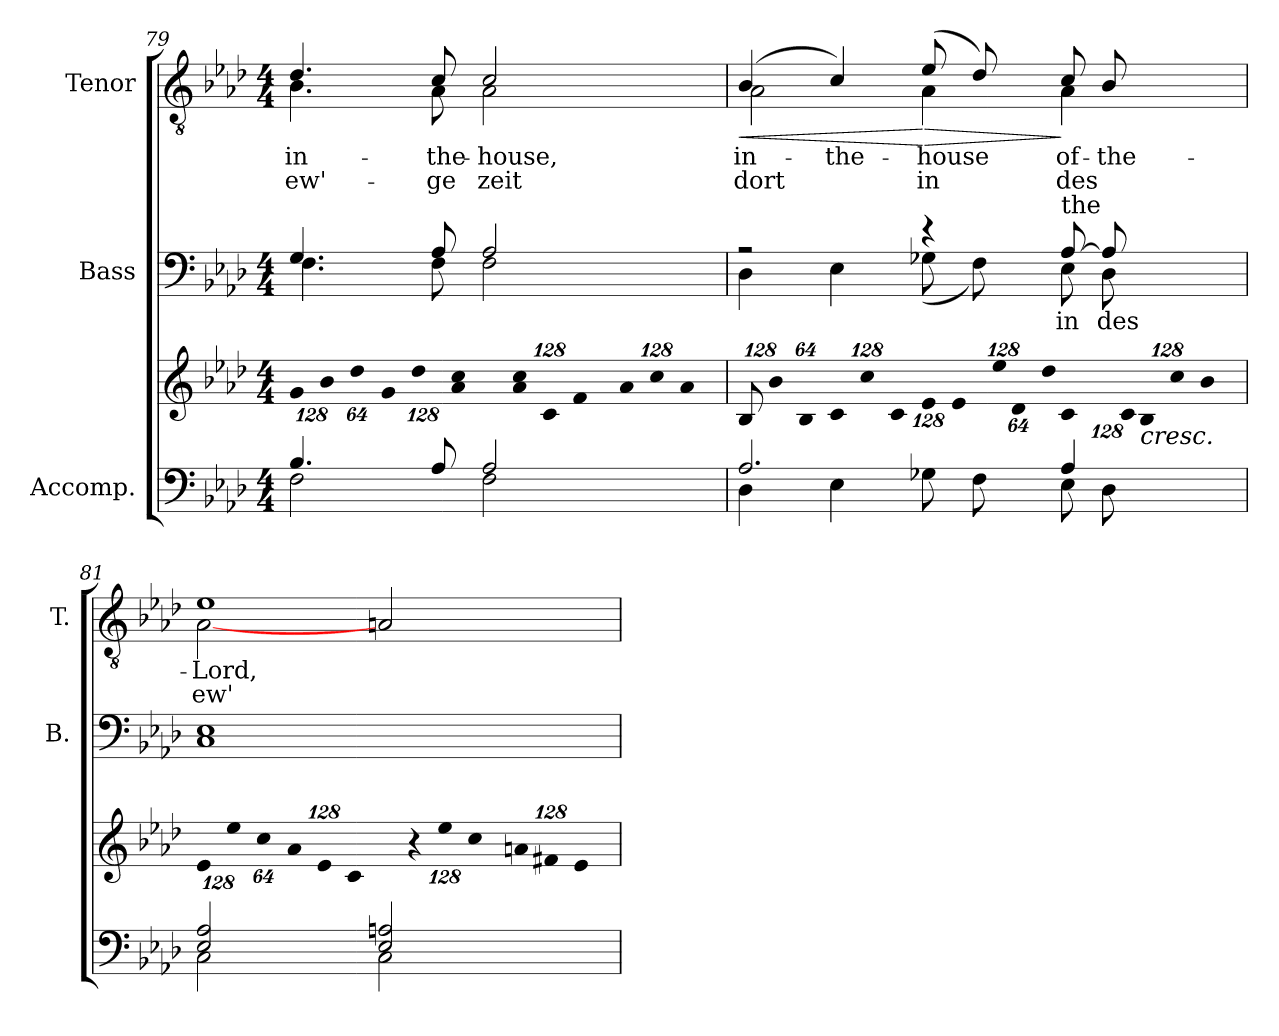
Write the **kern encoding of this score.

**kern	**kern	**dynam	**kern	**text	**kern	**text	**text	**dynam
*part3	*part3	*part3	*part2	*part2	*part1	*part1	*part1	*part1
*staff4	*staff3	*staff3/4	*staff2	*staff2	*staff1	*staff1	*staff1	*staff1
*I"Accomp.	*	*	*I"Bass	*	*I"Tenor	*	*	*
*	*	*	*I'B.	*	*I'T.	*	*	*
*clefF4	*clefG2	*	*clefF4	*	*clefGv2	*	*	*
*	*	*	*	*	*ITrd7c12	*	*	*
*k[b-e-a-d-]	*k[b-e-a-d-]	*	*k[b-e-a-d-]	*	*k[b-e-a-d-]	*	*	*
*A-:	*A-:	*	*A-:	*	*A-:	*	*	*
*M4/4	*M4/4	*	*M4/4	*	*M4/4	*	*	*
=79	=79	=79	=79	=79	=79	=79	=79	=79
*^	*	*	*	*	*	*	*	*
*	*	*Xbrackettup	*	*	*	*	*	*	*
!	!	!LO:N:vis=8	!	!	!	!	!	!	!
*	*	*	*	*^	*	*	*	*	*
!	!	!	!	!	!	!	!	!LO:LY:b:color=#000000	!LO:LY:b:color=#000000	!
*	*	*	*	*	*	*	*^	*	*	*
4.B-i/	2Fi\	1024%85gi\	.	4.Gi/	4.Fi\	.	4.D-i/	4.BB-i\	-in-	ew'-	.
!	!	!LO:N:vis=8	!	!	!	!	!	!	!	!	!
.	.	1024%85b-i\	.	.	.	.	.	.	.	.	.
!	!	!LO:N:vis=8	!	!	!	!	!	!	!	!	!
.	.	512%43dd-i\	.	.	.	.	.	.	.	.	.
!	!	!LO:N:vis=8	!	!	!	!	!	!	!	!	!
.	.	1024%85gi\	.	.	.	.	.	.	.	.	.
!	!	!LO:N:vis=8	!	!	!	!	!	!	!	!	!
.	.	1024%85dd-:i\	.	.	.	.	.	.	.	.	.
!	!	!	!	!	!	!	!	!	!LO:LY:b:color=#000000	!LO:LY:b:color=#000000	!
8A-i/	.	.	.	8A-i/	8Fi\	.	8Ci/	8AA-i\	-the-	-ge	.
!	!	!LO:N:vis=8	!	!	!	!	!	!	!	!	!
.	.	512%43a-i\ 512%43cci	.	.	.	.	.	.	.	.	.
!	!	!LO:N:vis=8	!	!	!	!	!	!	!	!	!
!	!	!	!	!	!	!	!	!	!LO:LY:b:color=#000000	!LO:LY:b:color=#000000	!
2A-i/	2Fi\	1024%85a-i/ 1024%85cci	.	2A-i/	2Fi\	.	2Ci/	2AA-i\	-house,	zeit	.
!	!	!LO:N:vis=8	!	!	!	!	!	!	!	!	!
.	.	1024%85ci/	.	.	.	.	.	.	.	.	.
!	!	!LO:N:vis=8	!	!	!	!	!	!	!	!	!
.	.	512%43fi/	.	.	.	.	.	.	.	.	.
!	!	!LO:N:vis=8	!	!	!	!	!	!	!	!	!
.	.	1024%85a-i/	.	.	.	.	.	.	.	.	.
!	!	!LO:N:vis=8	!	!	!	!	!	!	!	!	!
.	.	1024%85cci/	.	.	.	.	.	.	.	.	.
!	!	!LO:N:vis=8	!	!	!	!	!	!	!	!	!
.	.	512%43a-i/	.	.	.	.	.	.	.	.	.
!!LO:LB:g=z	!!
=80	=80	=80	=80	=80	=80	=80	=80	=80	=80	=80	=80
!	!	!LO:N:vis=8	!	!	!	!	!	!	!	!	!
*	*	*^	*	*	*	*	*	*	*	*	*
!	!	!	!	!	!	!	!	!	!	!LO:LY:b:color=#000000	!LO:LY:b:color=#000000	!LO:HP:b
2.A-i/	4D-i\	1024%85B-i/	2ryy	.	2r	4D-i\	.	(4BB-i/	2AA-i\	in-	dort	<
!	!	!LO:N:vis=8	!	!	!	!	!	!	!	!	!	!
.	.	1024%85b-i/	.	.	.	.	.	.	.	.	.	.
!	!	!LO:N:vis=8	!	!	!	!	!	!	!	!	!	!
.	.	512%43B-i/	.	.	.	.	.	.	.	.	.	.
!	!	!LO:N:vis=8	!	!	!	!	!	!	!	!	!	!
!	!	!	!	!	!	!	!	!	!	!LO:LY:b:color=#000000	!	!
.	4E-i\	1024%85ci/	.	.	.	4E-i\	.	4Ci/)	.	-the-	.	.
!	!	!LO:N:vis=8	!	!	!	!	!	!	!	!	!	!
.	.	1024%85cci/	.	.	.	.	.	.	.	.	.	.
!	!	!LO:N:vis=8	!	!	!	!	!	!	!	!	!	!
.	.	512%43ci/	.	.	.	.	.	.	.	.	.	.
!	!	!LO:N:vis=8	!LO:N:vis=4	!	!	!	!	!	!	!	!	!
!	!	!	!	!	!	!	!	!	!	!LO:LY:b:color=#000000	!LO:LY:b:color=#000000	!LO:HP:n=1:b
.	8G-Xi\	1024%85e-i/	512%85e-i\	.	4r	(8G-Xi\	.	(8E-i/	4AA-i\	-house	in	[ >
!	!	!LO:N:vis=8	!	!	!	!	!	!	!	!	!	!
.	.	1024%85ee-i/	.	.	.	.	.	.	.	.	.	.
.	8Fi\	.	.	.	.	8Fi\)	.	8D-i/)	.	.	.	.
!	!	!LO:N:vis=8	!LO:N:vis=8	!	!	!	!	!	!	!	!	!
.	.	512%43dd-i/	512%43d-i\	.	.	.	.	.	.	.	.	.
!	!	!LO:N:vis=8	!LO:N:vis=4	!	!	!	!	!	!	!	!	!
!	!	!	!	!	!	!	!LO:LY:a:color=#000000	!	!	!	!	!
!	!	!	!	!	!LO:TX:a:t=the	!	!	!	!	!	!	!
!	!	!	!	!	!	!	!	!	!	!LO:LY:b:color=#000000	!LO:LY:b:color=#000000	!
4A-i/	8E-i\	1024%85ci/	512%85ci\	[	[8A-i/	8E-i\	in	8Ci/	4AA-i\	of-	des	]
!	!	!LO:N:vis=8	!	!	!	!	!	!	!	!	!	!
.	.	1024%85cci/	.	.	.	.	.	.	.	.	.	.
!	!	!	!	!	!	!	!LO:LY:a:color=#000000	!	!	!	!	!
!	!	!	!	!	!	!	!	!	!	!LO:LY:b:color=#000000	!	!
.	8D-i\	.	.	.	8A-i/]	8D-i\	des	(8BB-i/	.	-the-	.	.
!	!	!LO:N:vis=8	!LO:N:vis=8	!LO:HP:b	!	!	!	!	!	!	!	!
!	!	!	!	!LO:HP:n=1:b	!	!	!	!	!	!	!	!
.	.	512%43b-i/	512%43B-i\	< >	.	.	.	.	.	.	.	.
*v	*v	*	*	*	*v	*v	*	*v	*v	*	*	*
*	*v	*v	*	*	*	*	*	*	*
.	.	]	.	.	.	.	.	.
=81	=81	=81	=81	=81	=81	=81	=81	=81
*^	*	*	*	*	*	*	*	*
!	!	!LO:N:vis=8	!	!	!	!	!	!	!
*	*	*	*	*^	*	*	*	*	*
!	!	!	!	!	!	!	!	!LO:LY:b:color=#000000	!LO:LY:b:color=#000000	!
*	*	*	*	*	*	*	*^	*	*	*
2E-i/ 2A-i	2Ci\	1024%85e-i\	.	1E-i	1Ci	.	1E-i	[2AA-i\	-Lord,	ew'-	.
!	!	!LO:N:vis=8	!	!	!	!	!	!	!	!	!
.	.	1024%85ee-i\	.	.	.	.	.	.	.	.	.
!	!	!LO:N:vis=8	!	!	!	!	!	!	!	!	!
.	.	512%43cci\	.	.	.	.	.	.	.	.	.
!	!	!LO:N:vis=8	!	!	!	!	!	!	!	!	!
.	.	1024%85a-i/	.	.	.	.	.	.	.	.	.
!	!	!LO:N:vis=8	!	!	!	!	!	!	!	!	!
.	.	1024%85e-i/	.	.	.	.	.	.	.	.	.
!	!	!LO:N:vis=8	!	!	!	!	!	!	!	!	!
.	.	512%43ci/	.	.	.	.	.	.	.	.	.
!	!	!LO:N:vis=8	!	!	!	!	!	!	!	!	!
2E-i/ 2Ani	2Ci\	1024%85r	.	.	.	.	.	2AAni/	.	.	.
!	!	!LO:N:vis=8	!	!	!	!	!	!	!	!	!
.	.	1024%85ee-i\	.	.	.	.	.	.	.	.	.
!	!	!LO:N:vis=8	!	!	!	!	!	!	!	!	!
.	.	512%43cci\	.	.	.	.	.	.	.	.	.
!	!	!LO:N:vis=8	!	!	!	!	!	!	!	!	!
.	.	1024%85ani/	.	.	.	.	.	.	.	.	.
!	!	!LO:N:vis=8	!	!	!	!	!	!	!	!	!
.	.	1024%85f#Xi/	.	.	.	.	.	.	.	.	.
!	!	!LO:N:vis=8	!	!	!	!	!	!	!	!	!
.	.	512%43e-i/	.	.	.	.	.	.	.	.	.
*	*	*	*	*v	*v	*	*	*	*	*	*
*v	*v	*	*	*	*	*v	*v	*	*	*
=	=	=	=	=	=	=	=	=
*-	*-	*-	*-	*-	*-	*-	*-	*-
